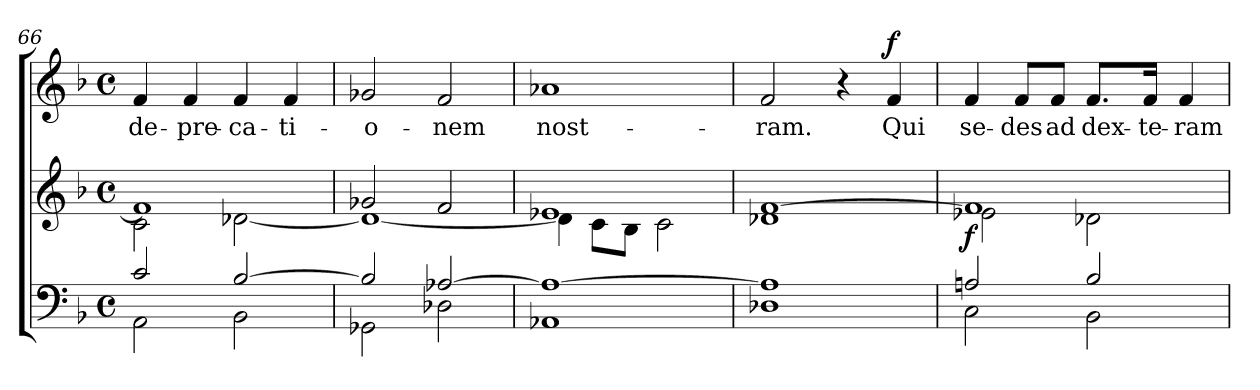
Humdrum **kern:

**kern	**kern	**dynam	**kern	**text	**dynam
*part2	*part2	*part2	*part1	*part1	*part1
*staff3	*staff2	*staff2/3	*staff1	*staff1	*staff1
*clefF4	*clefG2	*	*clefG2	*	*
*k[b-]	*k[b-]	*	*k[b-]	*	*
*F:	*F:	*	*F:	*	*
*M4/4	*M4/4	*	*M4/4	*	*
*met(c)	*met(c)	*	*met(c)	*	*
=66	=66	=66	=66	=66	=66
*^	*^	*	*	*	*
!	!	!	!	!	!	!LO:LY:b	!
2c/	2AA\	1f]	2c\	.	4f/	de-	.
!	!	!	!	!	!	!LO:LY:b	!
.	.	.	.	.	4f/	-pre-	.
!	!	!	!	!	!	!LO:LY:b	!
[>2B-/	2BB-\	.	[<2d-X\	.	4f/	-ca-	.
!	!	!	!	!	!	!LO:LY:b	!
.	.	.	.	.	4f/	-ti-	.
=67	=67	=67	=67	=67	=67	=67	=67
!	!	!	!	!	!	!LO:LY:b	!
2B-/]	2GG-X\	2g-X/	1d-_	.	2g-X/	-o-	.
!	!	!	!	!	!	!LO:LY:b	!
[>2A-X/	2D-X\	2f/	.	.	2f/	-nem	.
=68	=68	=68	=68	=68	=68	=68	=68
!	!	!	!	!	!	!LO:LY:b	!
1A-_	1AA-X	1e-X	4d-\]	.	1a-X	nost-	.
.	.	.	8c\L	.	.	.	.
.	.	.	8B-\J	.	.	.	.
.	.	.	2c\	.	.	.	.
!!LO:LB:g=z
=69	=69	=69	=69	=69	=69	=69	=69
!	!	!	!	!	!	!LO:LY:b	!
1A-]	1D-X	[>1f	1d-X	.	2f/	-ram.	.
.	.	.	.	.	4r	.	.
!	!	!	!	!	!	!LO:LY:b	!LO:DY:a
.	.	.	.	.	4f/	Qui	f
=70	=70	=70	=70	=70	=70	=70	=70
!	!	!	!	!LO:DY:b	!	!LO:LY:b	!
2An/	2C\	1f]	2e-X\	f	4f/	se-	.
!	!	!	!	!	!	!LO:LY:b	!
.	.	.	.	.	8f/L	-des	.
!	!	!	!	!	!	!LO:LY:b	!
.	.	.	.	.	8f/J	ad	.
!	!	!	!	!	!	!LO:LY:b	!
2B-/	2BB-\	.	2d-X\	.	8.f/L	dex-	.
!	!	!	!	!	!	!LO:LY:b	!
.	.	.	.	.	16f/Jk	-te-	.
!	!	!	!	!	!	!LO:LY:b	!
.	.	.	.	.	4f/	-ram	.
*v	*v	*	*	*	*	*	*
*	*v	*v	*	*	*	*
=	=	=	=	=	=
*-	*-	*-	*-	*-	*-
